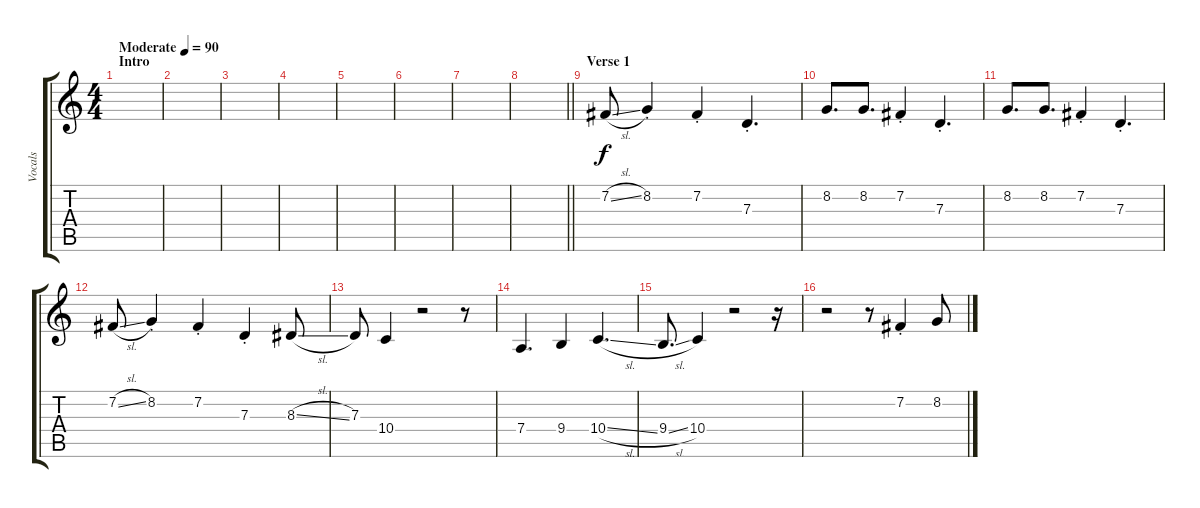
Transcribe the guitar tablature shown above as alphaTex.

\track ("Vocals" "Vocals") {instrument altosax}
\staff {score tabs}
\tuning (E4 B3 G3 D3 A2 E2) {hide}
\ts (4 4)
\section ("" "Intro")
\tempo (90 "Moderate")
\clef g2
\ks c
|
|
|
|
|
|
|
\barLineRight lightlight
|
\section ("" "Verse 1")
7.2{sl}.8 8.2{st}.4 7.2{st}.4 7.3{st}.4{d} |
8.2.8{d} 8.2.8{d} 7.2{st}.4 7.3{st}.4{d} |
8.2.8{d} 8.2.8{d} 7.2{st}.4 7.3{st}.4{d} |
7.2{sl}.8 8.2{st}.4 7.2{st}.4 7.3{st}.4 8.3{sl}.8 |
7.3.8 10.4.4 r.2 r.8 |
7.4.4{d} 9.4.4 10.4{sl}.4{d} |
9.4{sl}.8{d} 10.4.4 r.2 r.16 |
r.2 r.8 7.2{st}.4 8.2{sl}.8
